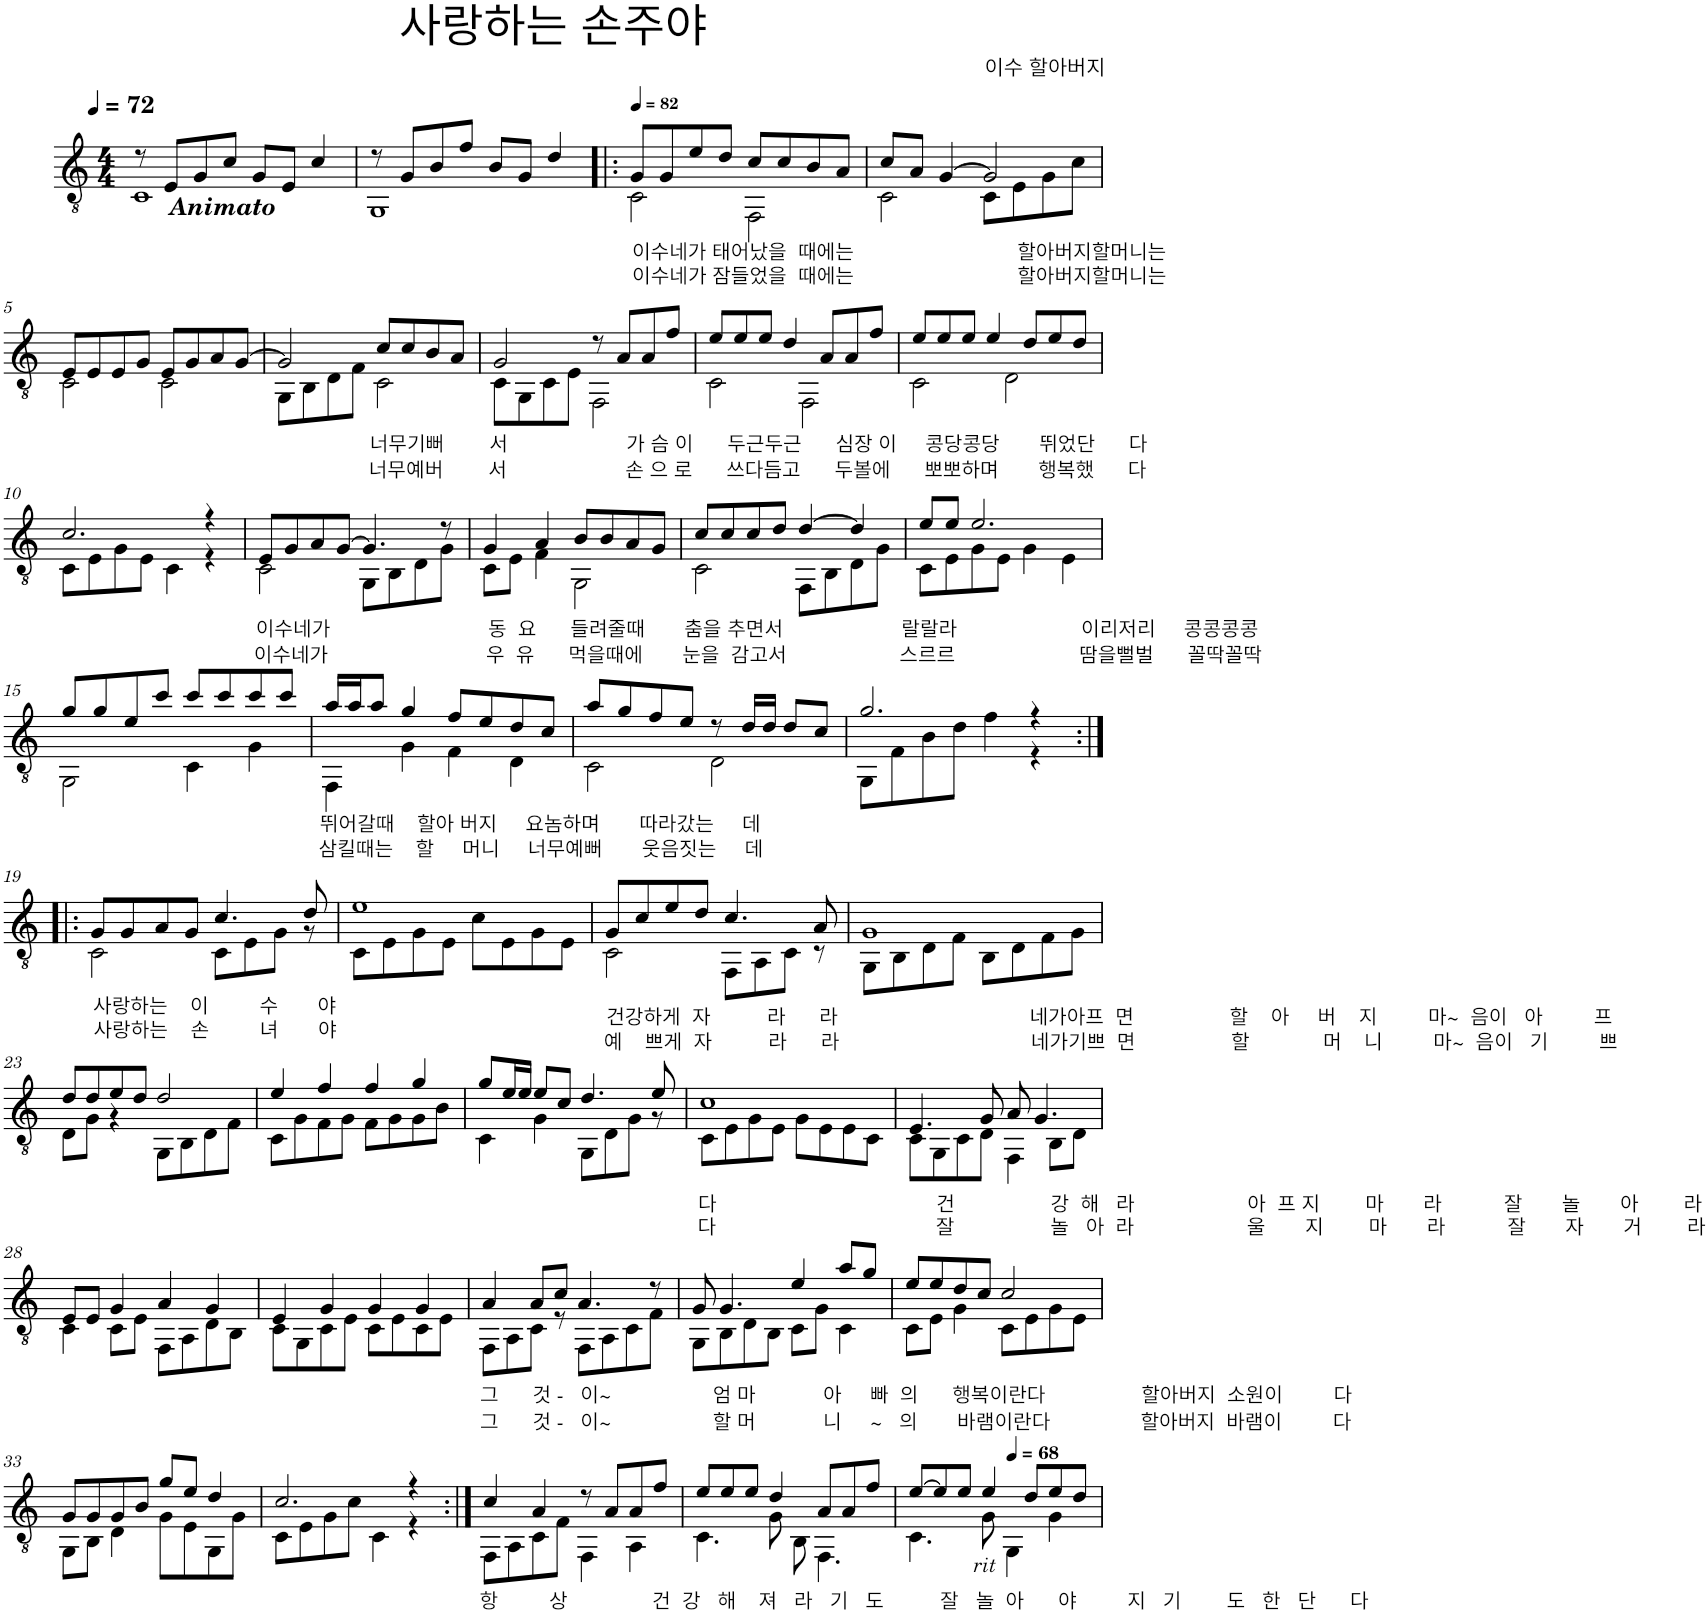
**kern
*part1
*staff1
*I"클래식 기타
*clefGv2
*k[]
*M4/4
*MM72
=1
*^
!LO:TX:b:Bi:t=Animato	!
8r	1C
8E/L	.
8G/	.
8c/J	.
8G/L	.
8E/J	.
4c/	.
=2	=2
8r	1GG
8G/L	.
8B/	.
8f/J	.
8B/L	.
8G/J	.
4d/	.
=3!|:	=3!|:
*MM82	*
!LO:TX:b:t=이수네가 태어났을  때에는                             할아버지할머니는	!
!LO:TX:b:t=이수네가 잠들었을  때에는                             할아버지할머니는	!
8G/L	2C\
8G/	.
8e/	.
8d/J	.
8c/L	2FF\
8c/	.
8B/	.
8A/J	.
=4	=4
8c/L	2C\
8A/J	.
[4G/	.
2G/]	8C\L
.	8E\
.	8G\
.	8c\J
!!LO:LB:g=z	!!
=5	=5
8E/L	2C\
8E/	.
8E/	.
8G/J	.
8E/L	2C\
8G/	.
8A/	.
[8G/J	.
=6	=6
2G/]	8GG\L
.	8BB\
.	8D\
.	8F\J
!LO:TX:b:t=너무기뻐        서                     가 슴 이      두근두근      심장 이     콩당콩당       뛰었단      다	!
!LO:TX:b:t=너무예버        서                     손 으 로      쓰다듬고      두볼에      뽀뽀하며       행복했      다	!
8c/L	2C\
8c/	.
8B/	.
8A/J	.
=7	=7
2G/	8C\L
.	8GG\
.	8C\
.	8E\J
8r	2FF\
8A/L	.
8A/	.
8f/J	.
=8	=8
8e/L	2C\
8e/	.
8e/J	.
4d/	.
.	2FF\
8A/L	.
8A/	.
8f/J	.
=9	=9
8e/L	2C\
8e/	.
8e/J	.
4e/	.
.	2D\
8d/L	.
8e/	.
8d/J	.
!!LO:LB:g=z	!!
=10	=10
2.c/	8C\L
.	8E\
.	8G\
.	8E\J
.	4C\
4r	4r
=11	=11
!LO:TX:b:t=이수네가                            동  요      들려줄때       춤을 추면서                     랄랄라                      이리저리     콩콩콩콩	!
!LO:TX:b:t=이수네가                            우  유      먹을때에       눈을  감고서                    스르르                      땀을뻘벌      꼴딱꼴딱	!
8E/L	2C\
8G/	.
8A/	.
[8G/J	.
4.G/]	8GG\L
.	8BB\
.	8D\
8r	8G\J
=12	=12
4G/	8C\L
.	8E\J
4A/	4F\
8B/L	2GG\
8B/	.
8A/	.
8G/J	.
=13	=13
8c/L	2C\
8c/	.
8c/	.
8d/J	.
[4d/	8FF\L
.	8BB\
4d/]	8D\
.	8G\J
=14	=14
8e/L	8C\L
8e/J	8E\
2.e/	8G\
.	8E\J
.	4G\
.	4E\
!!LO:LB:g=z	!!
=15	=15
8g/L	2GG\
8g/	.
8e/	.
8cc/J	.
8cc/L	4C\
8cc/	.
8cc/	4G\
8cc/J	.
=16	=16
!LO:TX:b:t=뛰어갈때    할아 버지     요놈하며       따라갔는     데	!
!LO:TX:b:t=삼킬때는    할     머니     너무예뻐       웃음짓는     데	!
16a/LL	4FF\
16a/J	.
8a/J	.
4g/	4G\
8f/L	4F\
8e/	.
8d/	4D\
8c/J	.
=17	=17
8a/L	2C\
8g/	.
8f/	.
8e/J	.
8r	2D\
16d/LL	.
16d/JJ	.
8d/L	.
8c/J	.
=18	=18
2.g/	8GG\L
.	8F\
.	8B\
.	8d\J
.	4f\
4r	4r
!!LO:LB:g=z	!!
=19:|!|:	=19:|!|:
!LO:TX:b:t=사랑하는    이         수       야	!
!LO:TX:b:t=사랑하는    손         녀       야	!
8G/L	2C\
8G/	.
8A/	.
8G/J	.
4.c/	8C\L
.	8E\
.	8G\J
8d/	8r
=20	=20
1e	8C\L
.	8E\
.	8G\
.	8E\J
.	8c\L
.	8E\
.	8G\
.	8E\J
=21	=21
!LO:TX:b:t=건강하게  자          라      라                                  네가아프  면                 할    아     버    지         마~  음이   아         프	!
!LO:TX:b:t=예    쁘게  자          라      라                                  네가기쁘  면                 할             머    니         마~  음이   기         쁘	!
8G/L	2C\
8c/	.
8e/	.
8d/J	.
4.c/	8FF\L
.	8AA\
.	8C\J
8A/	8r
=22	=22
1G	8GG\L
.	8BB\
.	8D\
.	8F\J
.	8BB\L
.	8D\
.	8F\
.	8G\J
!!LO:LB:g=z	!!
=23	=23
8d/L	8D\L
8d/	8G\J
8e/	4r
8d/J	.
2d/	8GG\L
.	8BB\
.	8D\
.	8F\J
=24	=24
4e/	8C\L
.	8G\
4f/	8F\
.	8G\J
4f/	8F\L
.	8G\
4g/	8G\
.	8B\J
=25	=25
8g/L	4C\
16e/L	.
16e/JJ	.
8e/L	4G\
8c/J	.
4.d/	8GG\L
.	8D\
.	8G\J
8e/	8r
=26	=26
!LO:TX:b:t=다                                       건                 강  해   라                    아  프 지        마       라           잘       놀       아        라	!
!LO:TX:b:t=다                                       잘                 놀   아  라                    울       지        마       라           잘       자       거        라	!
1c	8C\L
.	8E\
.	8G\
.	8E\J
.	8G\L
.	8E\
.	8E\
.	8C\J
=27	=27
4.E/	8C\L
.	8GG\
.	8C\
8G/	8D\J
8A/	4FF\
4.G/	.
.	8BB\L
.	8D\J
!!LO:LB:g=z	!!
=28	=28
8E/L	4C\
8E/J	.
4G/	8C\L
.	8E\J
4A/	8FF\L
.	8AA\
4G/	8D\
.	8BB\J
=29	=29
4E/	8C\L
.	8GG\
4G/	8C\
.	8E\J
4G/	8C\L
.	8E\
4G/	8C\
.	8E\J
=30	=30
!LO:TX:b:t=그      것 -   이~                  엄 마            아     빠  의      행복이란다                 할아버지  소원이         다	!
!LO:TX:b:t=그      것 -   이~                  할 머            니     ~   의       바램이란다                할아버지  바램이         다	!
4A/	8FF\L
.	8AA\
8A/L	8C\J
8c/J	8r
4.A/	8FF\L
.	8AA\
.	8C\
8r	8F\J
=31	=31
8G/	8GG\L
4.G/	8BB\
.	8D\
.	8BB\J
4e/	8C\L
.	8G\J
8a/L	4C\
8g/J	.
=32	=32
8e/L	8C\L
8e/	8E\J
8d/	4G\
8c/J	.
2c/	8C\L
.	8E\
.	8G\
.	8E\J
!!LO:LB:g=z	!!
=33	=33
8G/L	8GG\L
8G/	8BB\J
8G/	4D\
8B/J	.
8g/L	8G\L
8e/J	8E\
4d/	8GG\
.	8G\J
=34	=34
2.c/	8C\L
.	8E\
.	8G\
.	8c\J
.	4C\
4r	4r
=35:|!	=35:|!
!LO:TX:b:t=항         상               건  강   해    져   라   기   도          잘   놀  아      야         지   기        도   한   단      다	!
4c/	8FF\L
.	8AA\
4A/	8C\
.	8F\J
8r	4FF\
8A/L	.
8A/	4AA\
8f/J	.
=36	=36
8e/L	4.C\
8e/	.
8e/J	.
4d/	8G\
.	8BB\
8A/L	4.FF\
8A/	.
8f/J	.
=37	=37
[8e/L	4.C\
8e/]	.
8e/J	.
4e/	8G\
*MM68	*
!	!LO:TX:b:i:t=rit
.	4GG\
8d/L	.
8e/	4G\
8d/J	.
*v	*v
=
*-
